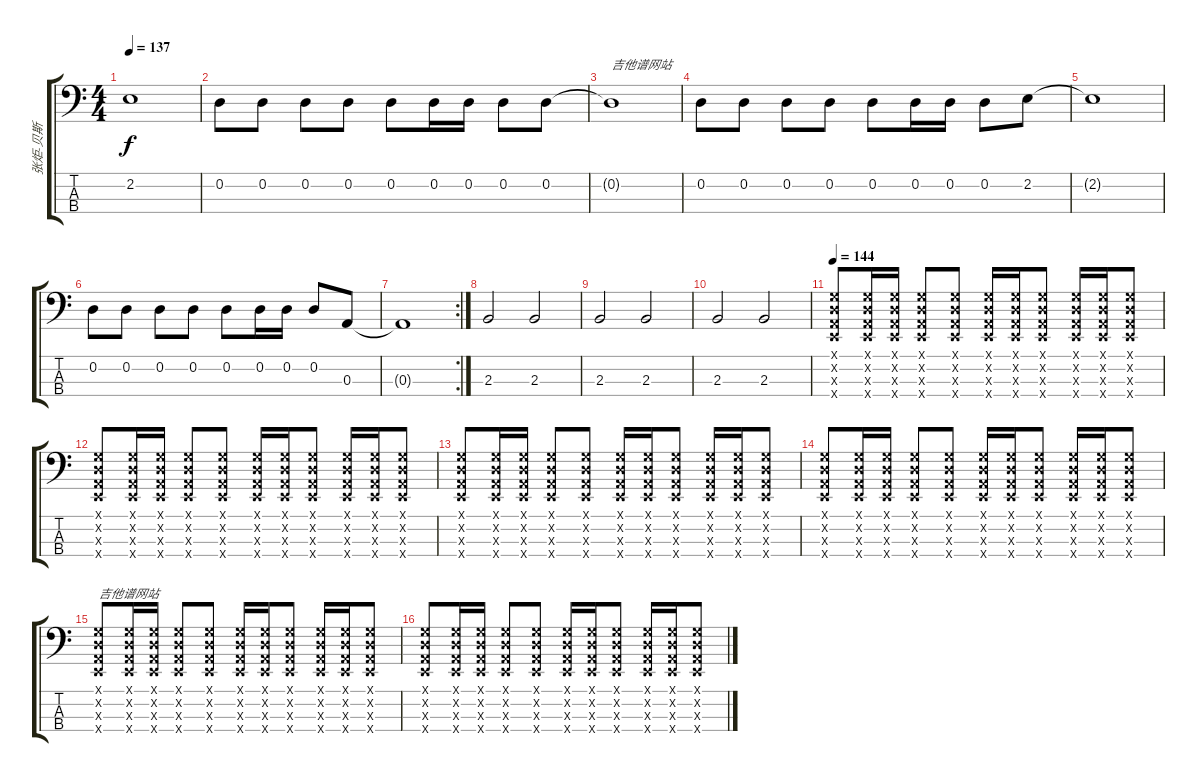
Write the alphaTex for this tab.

\track ("张炬-贝斯" "张炬-贝斯") {instrument electricbassfinger}
\staff {score tabs}
\tuning (G2 D2 A1 E1) {hide}
\ts (4 4)
\tempo 137
\clef f4
\ks c
2.2{t}.1{dy f} |
0.2.8 0.2.8 0.2.8 0.2.8 0.2.8 0.2.16 0.2.16 0.2.8 0.2.8 |
0.2{t}.1{txt "吉他谱网站"} |
0.2.8 0.2.8 0.2.8 0.2.8 0.2.8 0.2.16 0.2.16 0.2.8 2.2.8 |
2.2{t}.1 |
0.2.8 0.2.8 0.2.8 0.2.8 0.2.8 0.2.16 0.2.16 0.2.8 0.3.8 |
\rc 2
0.3{t}.1 |
2.3.2 2.3.2 |
2.3.2 2.3.2 |
2.3.2 2.3.2 |
\tempo 144
(0.1{x} 0.2{x} 0.3{x} 0.4{x}).8 (0.1{x} 0.2{x} 0.3{x} 0.4{x}).16 (0.1{x} 0.2{x} 0.3{x} 0.4{x}).16 (0.1{x} 0.2{x} 0.3{x} 0.4{x}).8 (0.1{x} 0.2{x} 0.3{x} 0.4{x}).8 (0.1{x} 0.2{x} 0.3{x} 0.4{x}).16 (0.1{x} 0.2{x} 0.3{x} 0.4{x}).16 (0.1{x} 0.2{x} 0.3{x} 0.4{x}).8 (0.1{x} 0.2{x} 0.3{x} 0.4{x}).16 (0.1{x} 0.2{x} 0.3{x} 0.4{x}).16 (0.1{x} 0.2{x} 0.3{x} 0.4{x}).8 |
(0.1{x} 0.2{x} 0.3{x} 0.4{x}).8 (0.1{x} 0.2{x} 0.3{x} 0.4{x}).16 (0.1{x} 0.2{x} 0.3{x} 0.4{x}).16 (0.1{x} 0.2{x} 0.3{x} 0.4{x}).8 (0.1{x} 0.2{x} 0.3{x} 0.4{x}).8 (0.1{x} 0.2{x} 0.3{x} 0.4{x}).16 (0.1{x} 0.2{x} 0.3{x} 0.4{x}).16 (0.1{x} 0.2{x} 0.3{x} 0.4{x}).8 (0.1{x} 0.2{x} 0.3{x} 0.4{x}).16 (0.1{x} 0.2{x} 0.3{x} 0.4{x}).16 (0.1{x} 0.2{x} 0.3{x} 0.4{x}).8 |
(0.1{x} 0.2{x} 0.3{x} 0.4{x}).8 (0.1{x} 0.2{x} 0.3{x} 0.4{x}).16 (0.1{x} 0.2{x} 0.3{x} 0.4{x}).16 (0.1{x} 0.2{x} 0.3{x} 0.4{x}).8 (0.1{x} 0.2{x} 0.3{x} 0.4{x}).8 (0.1{x} 0.2{x} 0.3{x} 0.4{x}).16 (0.1{x} 0.2{x} 0.3{x} 0.4{x}).16 (0.1{x} 0.2{x} 0.3{x} 0.4{x}).8 (0.1{x} 0.2{x} 0.3{x} 0.4{x}).16 (0.1{x} 0.2{x} 0.3{x} 0.4{x}).16 (0.1{x} 0.2{x} 0.3{x} 0.4{x}).8 |
(0.1{x} 0.2{x} 0.3{x} 0.4{x}).8 (0.1{x} 0.2{x} 0.3{x} 0.4{x}).16 (0.1{x} 0.2{x} 0.3{x} 0.4{x}).16 (0.1{x} 0.2{x} 0.3{x} 0.4{x}).8 (0.1{x} 0.2{x} 0.3{x} 0.4{x}).8 (0.1{x} 0.2{x} 0.3{x} 0.4{x}).16 (0.1{x} 0.2{x} 0.3{x} 0.4{x}).16 (0.1{x} 0.2{x} 0.3{x} 0.4{x}).8 (0.1{x} 0.2{x} 0.3{x} 0.4{x}).16 (0.1{x} 0.2{x} 0.3{x} 0.4{x}).16 (0.1{x} 0.2{x} 0.3{x} 0.4{x}).8 |
(0.1{x} 0.2{x} 0.3{x} 0.4{x}).8{txt "吉他谱网站"} (0.1{x} 0.2{x} 0.3{x} 0.4{x}).16 (0.1{x} 0.2{x} 0.3{x} 0.4{x}).16 (0.1{x} 0.2{x} 0.3{x} 0.4{x}).8 (0.1{x} 0.2{x} 0.3{x} 0.4{x}).8 (0.1{x} 0.2{x} 0.3{x} 0.4{x}).16 (0.1{x} 0.2{x} 0.3{x} 0.4{x}).16 (0.1{x} 0.2{x} 0.3{x} 0.4{x}).8 (0.1{x} 0.2{x} 0.3{x} 0.4{x}).16 (0.1{x} 0.2{x} 0.3{x} 0.4{x}).16 (0.1{x} 0.2{x} 0.3{x} 0.4{x}).8 |
(0.1{x} 0.2{x} 0.3{x} 0.4{x}).8 (0.1{x} 0.2{x} 0.3{x} 0.4{x}).16 (0.1{x} 0.2{x} 0.3{x} 0.4{x}).16 (0.1{x} 0.2{x} 0.3{x} 0.4{x}).8 (0.1{x} 0.2{x} 0.3{x} 0.4{x}).8 (0.1{x} 0.2{x} 0.3{x} 0.4{x}).16 (0.1{x} 0.2{x} 0.3{x} 0.4{x}).16 (0.1{x} 0.2{x} 0.3{x} 0.4{x}).8 (0.1{x} 0.2{x} 0.3{x} 0.4{x}).16 (0.1{x} 0.2{x} 0.3{x} 0.4{x}).16 (0.1{x} 0.2{x} 0.3{x} 0.4{x}).8
